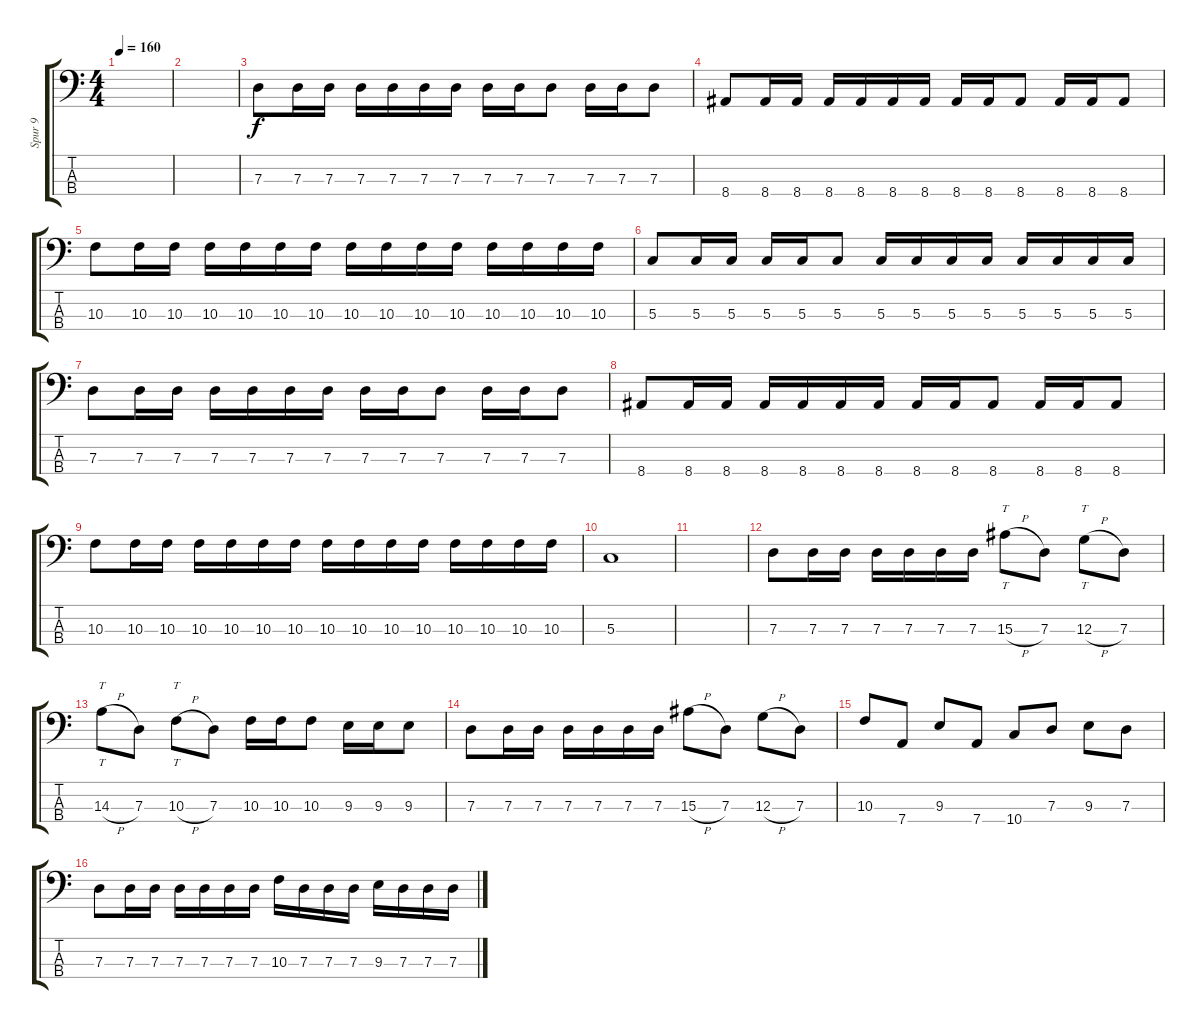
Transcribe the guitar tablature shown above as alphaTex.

\track ("Spur 9" "Spur 9") {instrument electricbasspick}
\staff {score tabs}
\tuning (F2 C2 G1 D1) {hide}
\ts (4 4)
\tempo 160
\clef f4
\ks c
|
|
7.3.8 7.3.16 7.3.16 7.3.16 7.3.16 7.3.16 7.3.16 7.3.16 7.3.16 7.3.8 7.3.16 7.3.16 7.3.8 |
8.4.8 8.4.16 8.4.16 8.4.16 8.4.16 8.4.16 8.4.16 8.4.16 8.4.16 8.4.8 8.4.16 8.4.16 8.4.8 |
10.3.8 10.3.16 10.3.16 10.3.16 10.3.16 10.3.16 10.3.16 10.3.16 10.3.16 10.3.16 10.3.16 10.3.16 10.3.16 10.3.16 10.3.16 |
5.3.8 5.3.16 5.3.16 5.3.16 5.3.16 5.3.8 5.3.16 5.3.16 5.3.16 5.3.16 5.3.16 5.3.16 5.3.16 5.3.16 |
7.3.8 7.3.16 7.3.16 7.3.16 7.3.16 7.3.16 7.3.16 7.3.16 7.3.16 7.3.8 7.3.16 7.3.16 7.3.8 |
8.4.8 8.4.16 8.4.16 8.4.16 8.4.16 8.4.16 8.4.16 8.4.16 8.4.16 8.4.8 8.4.16 8.4.16 8.4.8 |
10.3.8 10.3.16 10.3.16 10.3.16 10.3.16 10.3.16 10.3.16 10.3.16 10.3.16 10.3.16 10.3.16 10.3.16 10.3.16 10.3.16 10.3.16 |
5.3.1 |
|
7.3.8 7.3.16 7.3.16 7.3.16 7.3.16 7.3.16 7.3.16 15.3{h}.8{tt} 7.3.8 12.3{h}.8{tt} 7.3.8 |
14.3{h}.8{tt} 7.3.8 10.3{h}.8{tt} 7.3.8 10.3.16 10.3.16 10.3.8 9.3.16 9.3.16 9.3.8 |
7.3.8 7.3.16 7.3.16 7.3.16 7.3.16 7.3.16 7.3.16 15.3{h}.8 7.3.8 12.3{h}.8 7.3.8 |
10.3.8 7.4.8 9.3.8 7.4.8 10.4.8 7.3.8 9.3.8 7.3.8 |
7.3.8 7.3.16 7.3.16 7.3.16 7.3.16 7.3.16 7.3.16 10.3.16 7.3.16 7.3.16 7.3.16 9.3.16 7.3.16 7.3.16 7.3.16
